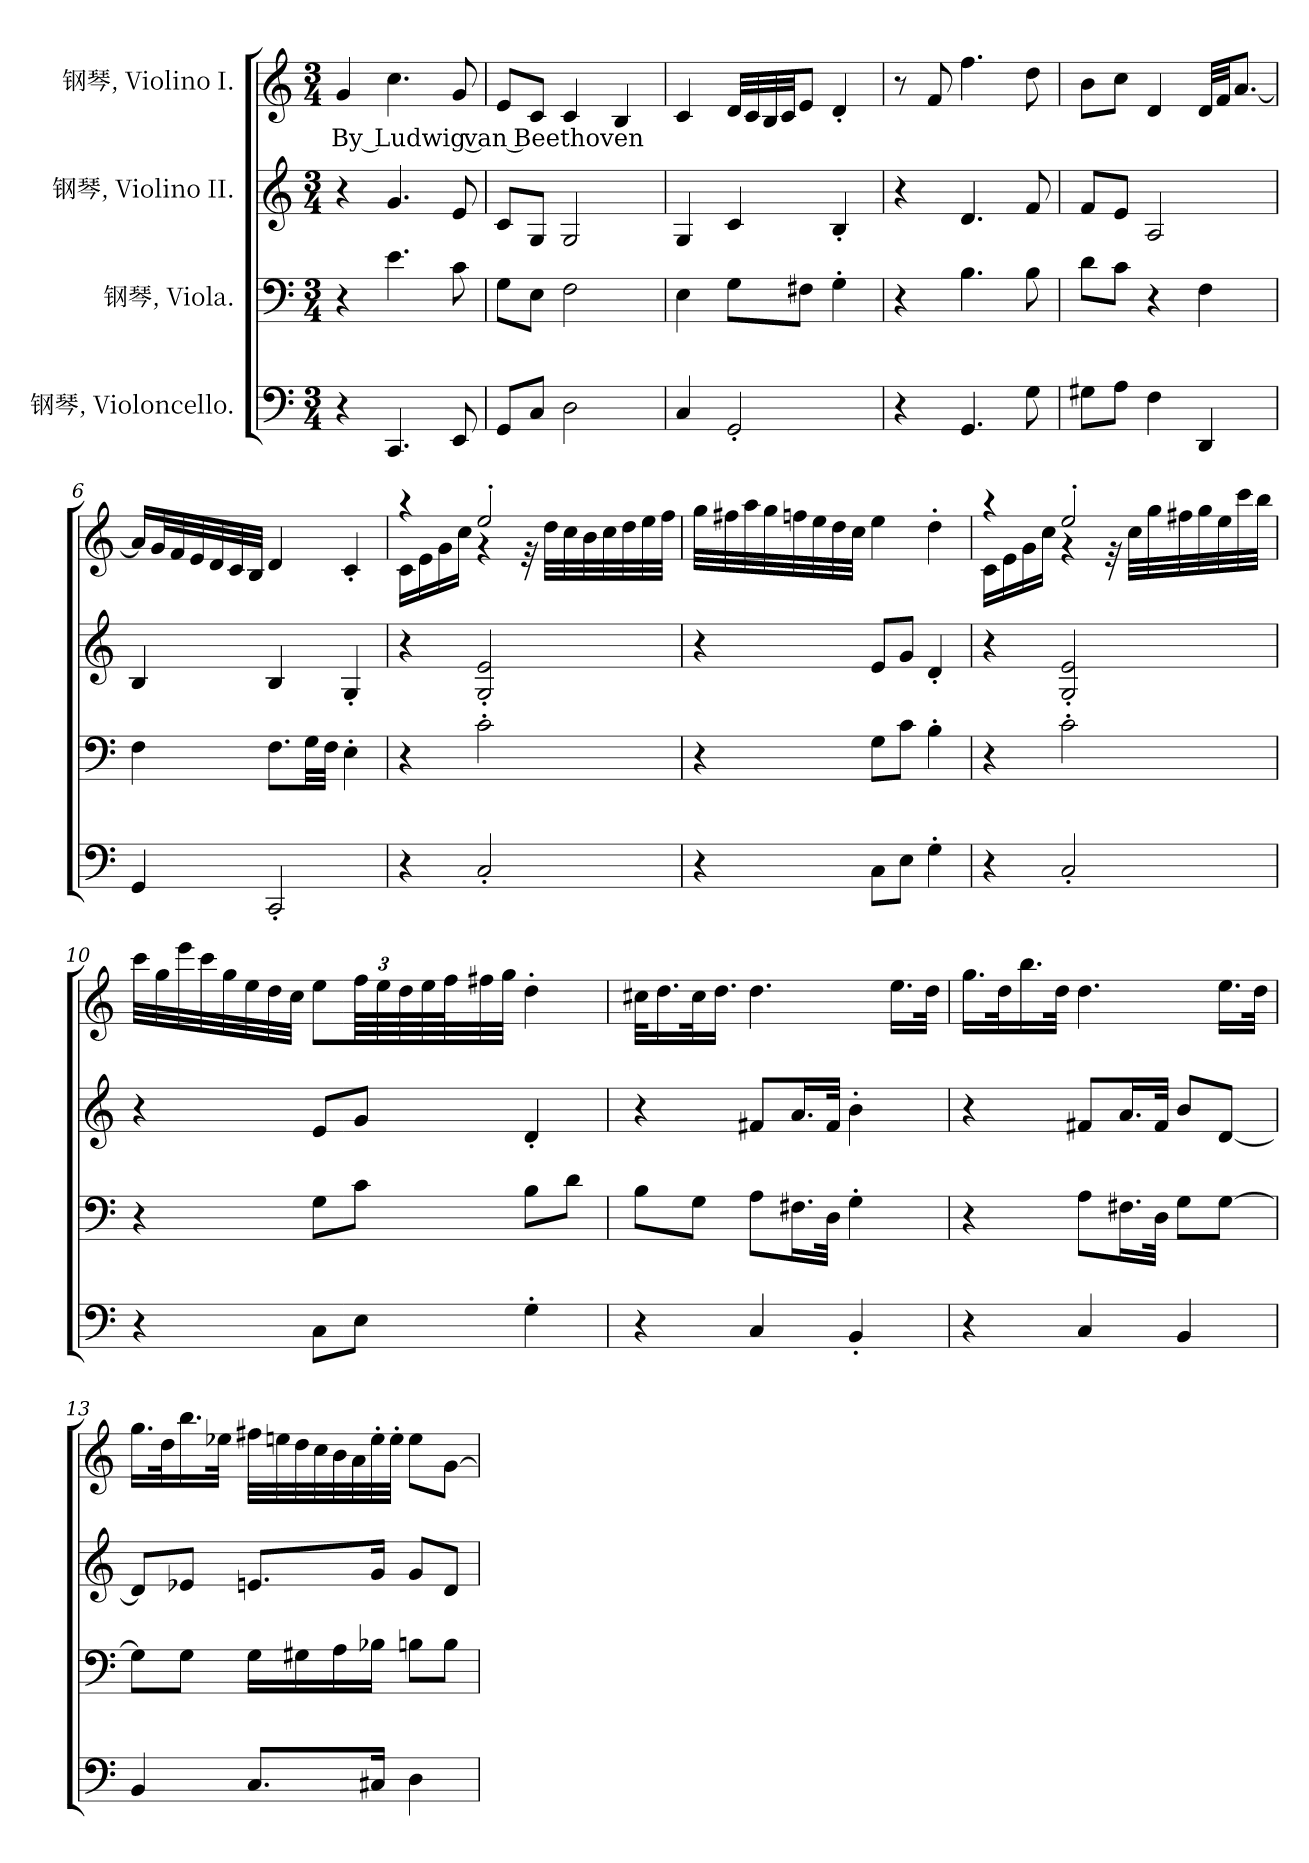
**kern	**kern	**kern	**kern	**text
*part4	*part3	*part2	*part1	*part1
*staff4	*staff3	*staff2	*staff1	*staff1
*I"钢琴, Violoncello.	*I"钢琴, Viola.	*I"钢琴, Violino II.	*I"钢琴, Violino I.	*
*clefF4	*clefF4	*clefG2	*clefG2	*
*k[]	*k[]	*k[]	*k[]	*
*M3/4	*M3/4	*M3/4	*M3/4	*
*MM48	*MM48	*MM48	*MM48	*
=1	=1	=1	=1	=1
4r	4r	4r	4g/	By Ludwig van Beethoven
4.CC/	4.e\	4.g/	4.cc\	.
8EE/	8c\	8e/	8g/	.
=2	=2	=2	=2	=2
8GG/L	8G\L	8c/L	8e/L	.
8C/J	8E\J	8G/J	8c/J	.
2D\	2F\	2G/	4c/	.
.	.	.	4B/	.
=3	=3	=3	=3	=3
4C/	4E\	4G/	4c/	.
2GG'/	8G\L	4c/	32d/LLL	.
.	.	.	32c/	.
.	.	.	32B/	.
.	.	.	32c/JJ	.
.	8F#X\J	.	8e/J	.
.	4G'\	4B'/	4d'/	.
!!LO:LB:g=z
=4	=4	=4	=4	=4
4r	4r	4r	8r	.
.	.	.	8f/	.
4.GG/	4.B\	4.d/	4.ff\	.
8G\	8B\	8f/	8dd\	.
=5	=5	=5	=5	=5
8G#X\L	8d\L	8f/L	8b\L	.
8A\J	8c\J	8e/J	8cc\J	.
4F\	4r	2A/	4d/	.
4DD/	4F\	.	32d/LLL	.
.	.	.	32f/JJ	.
.	.	.	[8.a/J	.
=6	=6	=6	=6	=6
4GG/	4F\	4B/	16a/LL]	.
.	.	.	32g/L	.
.	.	.	32f/	.
.	.	.	32e/	.
.	.	.	32d/	.
.	.	.	32c/	.
.	.	.	32B/JJJ	.
2CC'/	8.F\L	4B/	4d/	.
.	32G\LL	.	.	.
.	32F\JJJ	.	.	.
.	4E'\	4G'/	4c'/	.
=7	=7	=7	=7	=7
*	*	*	*^	*
4r	4r	4r	4r	16c\LL	.
.	.	.	.	16e\	.
.	.	.	.	16g\	.
.	.	.	.	16cc\JJ	.
2C'/	2c'\	2G/' 2e/'	2ee'/	4r	.
.	.	.	.	32r	.
.	.	.	.	32dd\LLL	.
.	.	.	.	32cc\	.
.	.	.	.	32b\	.
.	.	.	.	32cc\	.
.	.	.	.	32dd\	.
.	.	.	.	32ee\	.
.	.	.	.	32ff\JJJ	.
*	*	*	*v	*v	*
!!LO:LB:g=z
=8	=8	=8	=8	=8
4r	4r	4r	32gg\LLL	.
.	.	.	32ff#X\	.
.	.	.	32aa\	.
.	.	.	32gg\	.
.	.	.	32ffn\	.
.	.	.	32ee\	.
.	.	.	32dd\	.
.	.	.	32cc\JJJ	.
8C\L	8G\L	8e/L	4ee\	.
8E\J	8c\J	8g/J	.	.
4G'\	4B'\	4d'/	4dd'\	.
=9	=9	=9	=9	=9
*	*	*	*^	*
4r	4r	4r	4r	16c\LL	.
.	.	.	.	16e\	.
.	.	.	.	16g\	.
.	.	.	.	16cc\JJ	.
2C'/	2c'\	2G/' 2e/'	2ee'/	4r	.
.	.	.	.	32r	.
.	.	.	.	32cc\LLL	.
.	.	.	.	32gg\	.
.	.	.	.	32ff#X\	.
.	.	.	.	32gg\	.
.	.	.	.	32ee\	.
.	.	.	.	32ccc\	.
.	.	.	.	32bb\JJJ	.
*	*	*	*v	*v	*
!!LO:PB:g=z
=10	=10	=10	=10	=10
4r	4r	4r	32ccc\LLL	.
.	.	.	32gg\	.
.	.	.	32eee\	.
.	.	.	32ccc\	.
.	.	.	32gg\	.
.	.	.	32ee\	.
.	.	.	32dd\	.
.	.	.	32cc\JJJ	.
8C\L	8G\L	8e/L	8ee\L	.
*	*	*	*Xbrackettup	*
8E\J	8c\J	8g/J	96ff\LLL	.
.	.	.	96ee\	.
.	.	.	96dd\	.
.	.	.	64ee\	.
.	.	.	64ff\J	.
.	.	.	32ff#X\	.
.	.	.	32gg\JJJ	.
4G'\	8B\L	4d'/	4dd'\	.
.	8d\J	.	.	.
=11	=11	=11	=11	=11
4r	8B\L	4r	32cc#X\KLL	.
.	.	.	16.dd\	.
.	8G\J	.	32cc#\K	.
.	.	.	16.dd\JJ	.
4C/	8A\L	8f#X/L	4.dd\	.
.	16.F#X\L	16.a/L	.	.
.	32D\JJk	32f#/JJk	.	.
4BB'/	4G'\	4b'\	.	.
.	.	.	16.ee\LL	.
.	.	.	32dd\JJk	.
=12	=12	=12	=12	=12
4r	4r	4r	16.gg\LL	.
.	.	.	32dd\K	.
.	.	.	16.bb\	.
.	.	.	32dd\JJk	.
4C/	8A\L	8f#X/L	4.dd\	.
.	16.F#X\L	16.a/L	.	.
.	32D\JJk	32f#/JJk	.	.
4BB/	8G\L	8b/L	.	.
.	[8G\J	[8d/J	16.ee\LL	.
.	.	.	32dd\JJk	.
!!LO:LB:g=z
=13	=13	=13	=13	=13
4BB/	8G\L]	8d/L]	16.gg\LL	.
.	.	.	32dd\K	.
.	8G\J	8e-X/J	16.bb\	.
.	.	.	32ee-X\JJk	.
8.C/L	16G\LL	8.en/L	32ff#X\LLL	.
.	.	.	32een\	.
.	16G#X\	.	32dd\	.
.	.	.	32cc\	.
.	16A\	.	32b\	.
.	.	.	32a\	.
16C#X/Jk	16B-X\JJ	16g/Jk	32ee'\	.
.	.	.	32ee'\JJJ	.
4D\	8Bn\L	8g/L	8ee\L	.
.	8B\J	8d/J	[8g\J	.
=	=	=	=	=
*-	*-	*-	*-	*-
